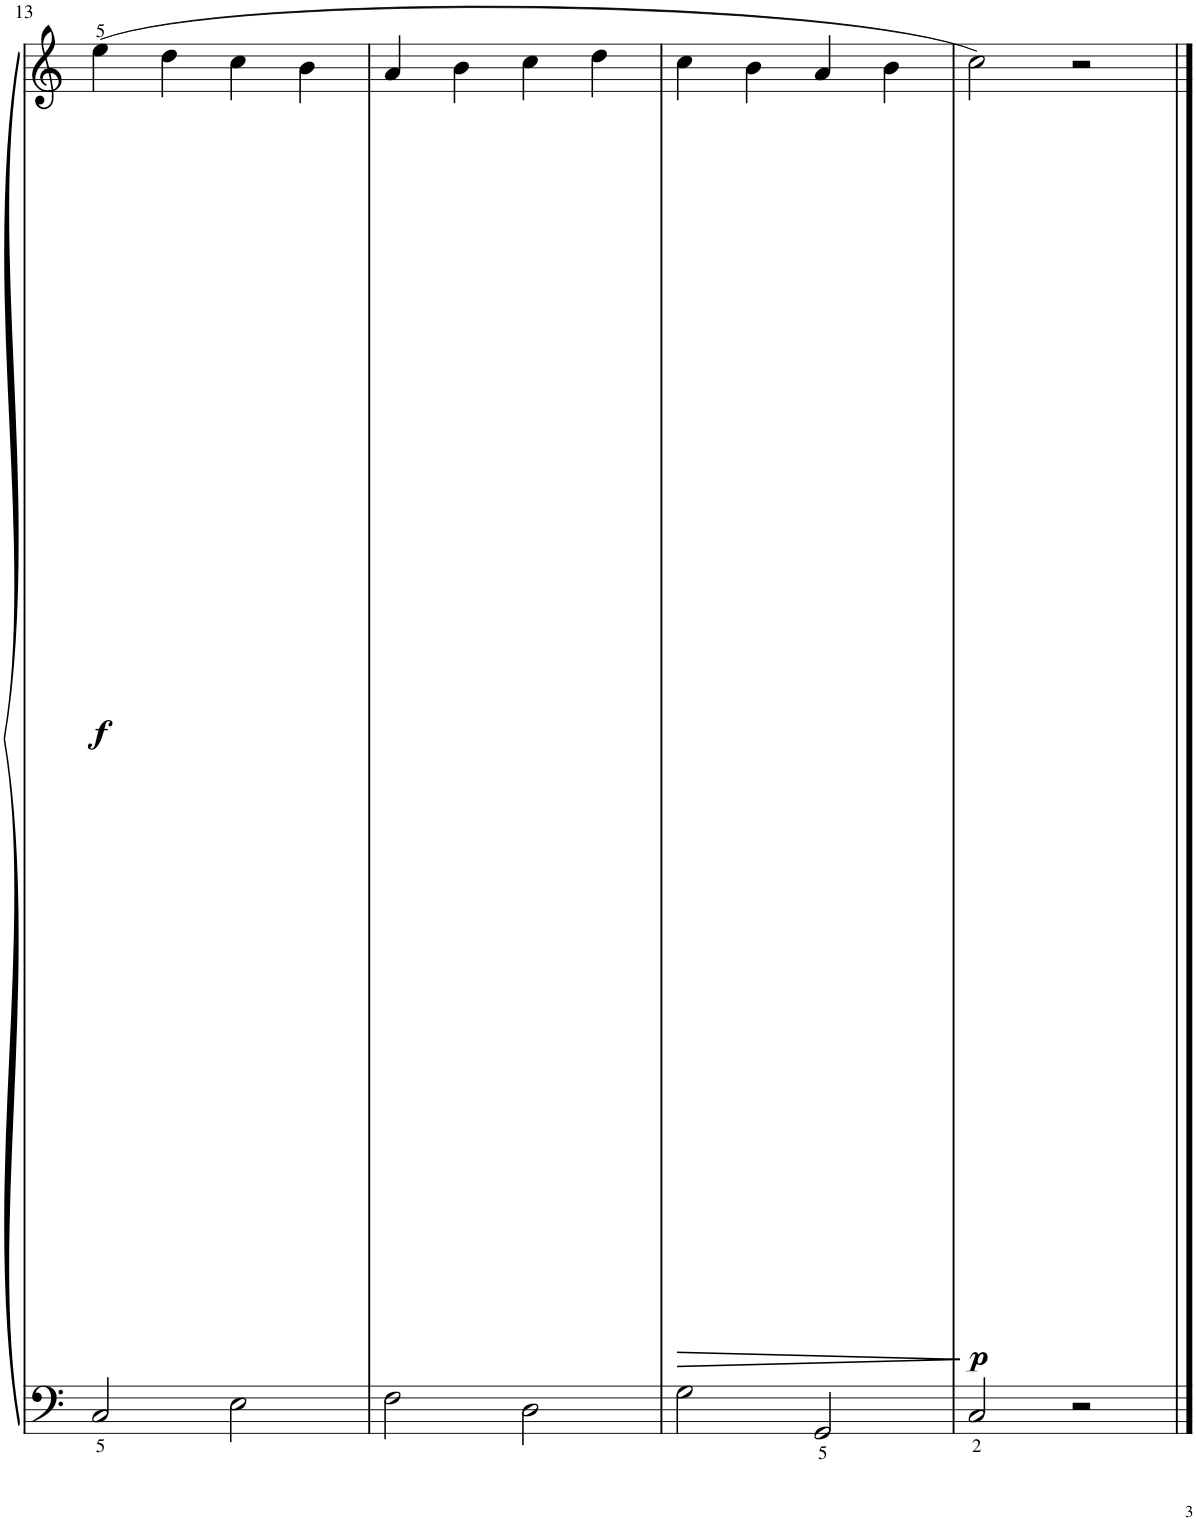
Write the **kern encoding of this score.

**kern	**kern	**dynam
*part1	*part1	*part1
*staff2	*staff1	*staff1/2
*I"Piano	*	*
*I'Pno	*	*
!!LO:PB:g=z
*clefF4	*clefG2	*
*k[]	*k[]	*
*M4/4	*M4/4	*
*met(c)	*met(c)	*
=13	=13	=13
!	!	!LO:DY:b
2C/	(4ee\	f
.	4dd\	.
2E\	4cc\	.
.	4b\	.
=14	=14	=14
2F\	4a/	.
.	4b\	.
2D\	4cc\	.
.	4dd\	.
=15	=15	=15
!	!	!LO:HP:b
2G\	4cc\	>
.	4b\	.
2GG/	4a/	.
.	4b\	.
.	.	]
=16	=16	=16
!	!	!LO:DY:b
2C/	2cc\)	p
2r	2r	.
==	==	==
*-	*-	*-
